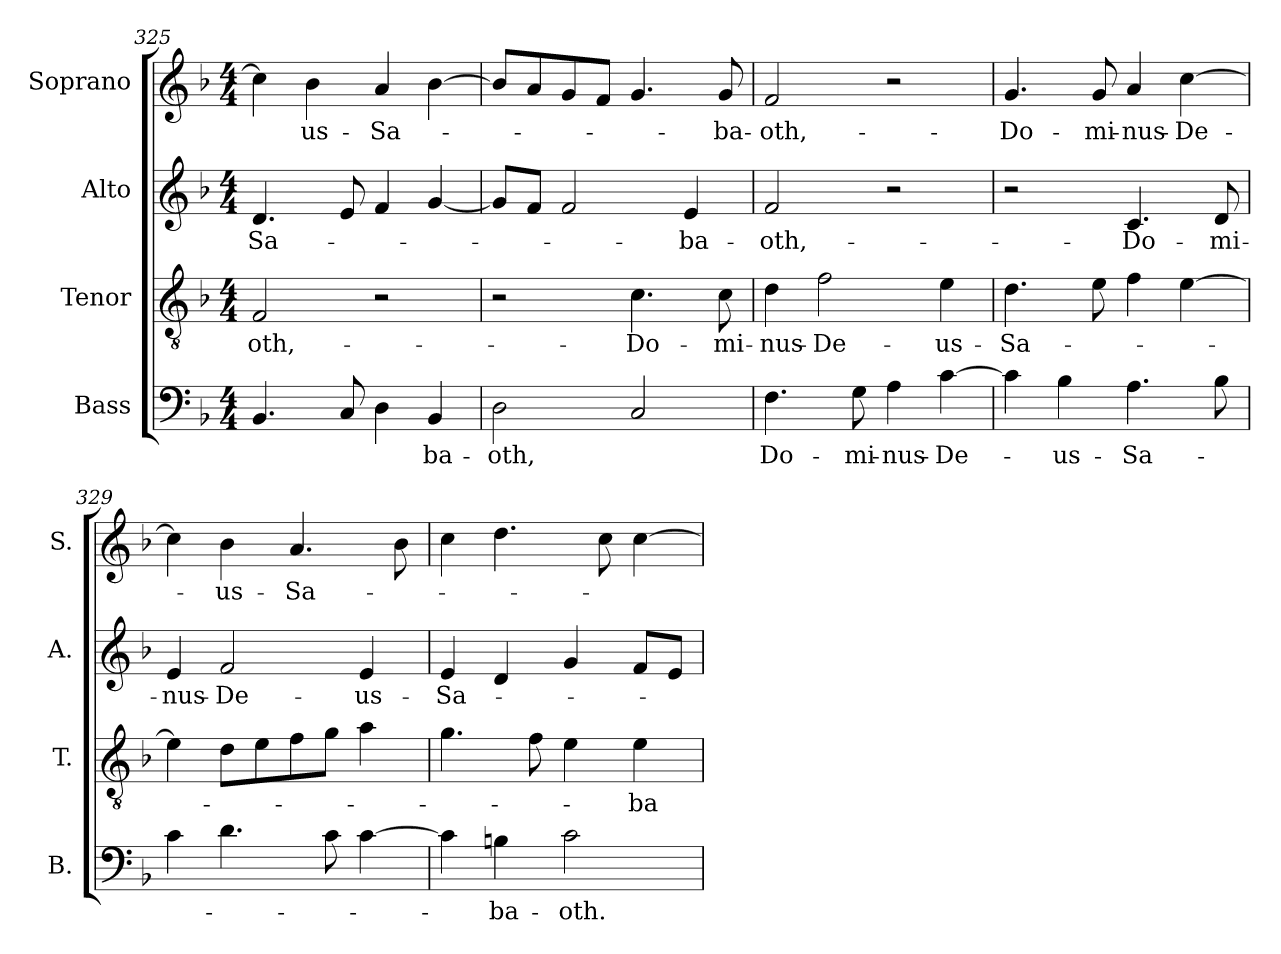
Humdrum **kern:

**kern	**text	**kern	**text	**kern	**text	**kern	**text
*part4	*part4	*part3	*part3	*part2	*part2	*part1	*part1
*staff4	*staff4	*staff3	*staff3	*staff2	*staff2	*staff1	*staff1
*I"Bass	*	*I"Tenor	*	*I"Alto	*	*I"Soprano	*
*I'B.	*	*I'T.	*	*I'A.	*	*I'S.	*
*clefF4	*	*clefGv2	*	*clefG2	*	*clefG2	*
*	*	*ITrd7c12	*	*	*	*	*
*k[b-]	*	*k[b-]	*	*k[b-]	*	*k[b-]	*
*F:	*	*F:	*	*F:	*	*F:	*
*M4/4	*	*M4/4	*	*M4/4	*	*M4/4	*
=325	=325	=325	=325	=325	=325	=325	=325
!	!	!	!LO:LY:b:color=#000000	!	!	!	!
!	!	!	!	!	!LO:LY:b:color=#000000	!	!
4.BB-i/	.	2FFi/	-oth,-	4.di/	-Sa-	4cci\]	.
!	!	!	!	!	!	!	!LO:LY:b:color=#000000
.	.	.	.	.	.	4b-i\	-us-
8Ci/	.	.	.	8ei/	.	.	.
!	!	!	!	!	!	!	!LO:LY:b:color=#000000
4Di\	.	2r	.	4fi/	.	4ai/	-Sa-
!	!LO:LY:b:color=#000000	!	!	!	!	!	!
4BB-i/	-ba-	.	.	[4gi/	.	[4b-i\	.
!!LO:LB:g=z
=326	=326	=326	=326	=326	=326	=326	=326
!	!LO:LY:b:color=#000000	!	!	!	!	!	!
2Di\	-oth,	2r	.	8gi/L]	.	8b-i/L]	.
.	.	.	.	8fi/J	.	8ai/	.
.	.	.	.	2fi/	.	8gi/	.
.	.	.	.	.	.	8fi/J	.
!	!	!	!LO:LY:b:color=#000000	!	!	!	!
2Ci/	.	4.Ci\	-Do-	.	.	4.gi/	.
!	!	!	!	!	!LO:LY:b:color=#000000	!	!
.	.	.	.	4ei/	-ba-	.	.
!	!	!	!LO:LY:b:color=#000000	!	!	!	!
!	!	!	!	!	!	!	!LO:LY:b:color=#000000
.	.	8Ci\	-mi-	.	.	8gi/	-ba-
=327	=327	=327	=327	=327	=327	=327	=327
!	!LO:LY:b:color=#000000	!	!	!	!	!	!
!	!	!	!LO:LY:b:color=#000000	!	!	!	!
!	!	!	!	!	!LO:LY:b:color=#000000	!	!
!	!	!	!	!	!	!	!LO:LY:b:color=#000000
4.Fi\	Do-	4Di\	-nus-	2fi/	-oth,-	2fi/	-oth,-
!	!	!	!LO:LY:b:color=#000000	!	!	!	!
.	.	2Fi\	-De-	.	.	.	.
!	!LO:LY:b:color=#000000	!	!	!	!	!	!
8Gi\	-mi-	.	.	.	.	.	.
!	!LO:LY:b:color=#000000	!	!	!	!	!	!
4Ai\	-nus-	.	.	2r	.	2r	.
!	!LO:LY:b:color=#000000	!	!	!	!	!	!
!	!	!	!LO:LY:b:color=#000000	!	!	!	!
[4ci\	-De-	4Ei\	-us-	.	.	.	.
=328	=328	=328	=328	=328	=328	=328	=328
!	!	!	!LO:LY:b:color=#000000	!	!	!	!
!	!	!	!	!	!	!	!LO:LY:b:color=#000000
4ci\]	.	4.Di\	-Sa-	2r	.	4.gi/	-Do-
!	!LO:LY:b:color=#000000	!	!	!	!	!	!
4B-i\	-us-	.	.	.	.	.	.
!	!	!	!	!	!	!	!LO:LY:b:color=#000000
.	.	8Ei\	.	.	.	8gi/	-mi-
!	!LO:LY:b:color=#000000	!	!	!	!	!	!
!	!	!	!	!	!LO:LY:b:color=#000000	!	!
!	!	!	!	!	!	!	!LO:LY:b:color=#000000
4.Ai\	-Sa-	4Fi\	.	4.ci/	-Do-	4ai/	-nus-
!	!	!	!	!	!	!	!LO:LY:b:color=#000000
.	.	[4Ei\	.	.	.	[4cci\	-De-
!	!	!	!	!	!LO:LY:b:color=#000000	!	!
8B-i\	.	.	.	8di/	-mi-	.	.
=329	=329	=329	=329	=329	=329	=329	=329
!	!	!	!	!	!LO:LY:b:color=#000000	!	!
4ci\	.	4Ei\]	.	4ei/	-nus-	4cci\]	.
!	!	!	!	!	!LO:LY:b:color=#000000	!	!
!	!	!	!	!	!	!	!LO:LY:b:color=#000000
4.di\	.	8Di\L	.	2fi/	-De-	4b-i\	-us-
.	.	8Ei\	.	.	.	.	.
!	!	!	!	!	!	!	!LO:LY:b:color=#000000
.	.	8Fi\	.	.	.	4.ai/	-Sa-
8ci\	.	8Gi\J	.	.	.	.	.
!	!	!	!	!	!LO:LY:b:color=#000000	!	!
[4ci\	.	4Ai\	.	4ei/	-us-	.	.
.	.	.	.	.	.	8b-i\	.
=330	=330	=330	=330	=330	=330	=330	=330
!	!	!	!	!	!LO:LY:b:color=#000000	!	!
4ci\]	.	4.Gi\	.	4ei/	-Sa-	4cci\	.
!	!LO:LY:b:color=#000000	!	!	!	!	!	!
4Bni\	-ba-	.	.	4di/	.	4.ddi\	.
.	.	8Fi\	.	.	.	.	.
!	!LO:LY:b:color=#000000	!	!	!	!	!	!
2ci\	-oth.-	4Ei\	.	4gi/	.	.	.
.	.	.	.	.	.	8cci\	.
!	!	!	!LO:LY:b:color=#000000	!	!	!	!
.	.	4Ei\	-ba-	8fi/L	.	[4cci\	.
.	.	.	.	8ei/J	.	.	.
=	=	=	=	=	=	=	=
*-	*-	*-	*-	*-	*-	*-	*-
